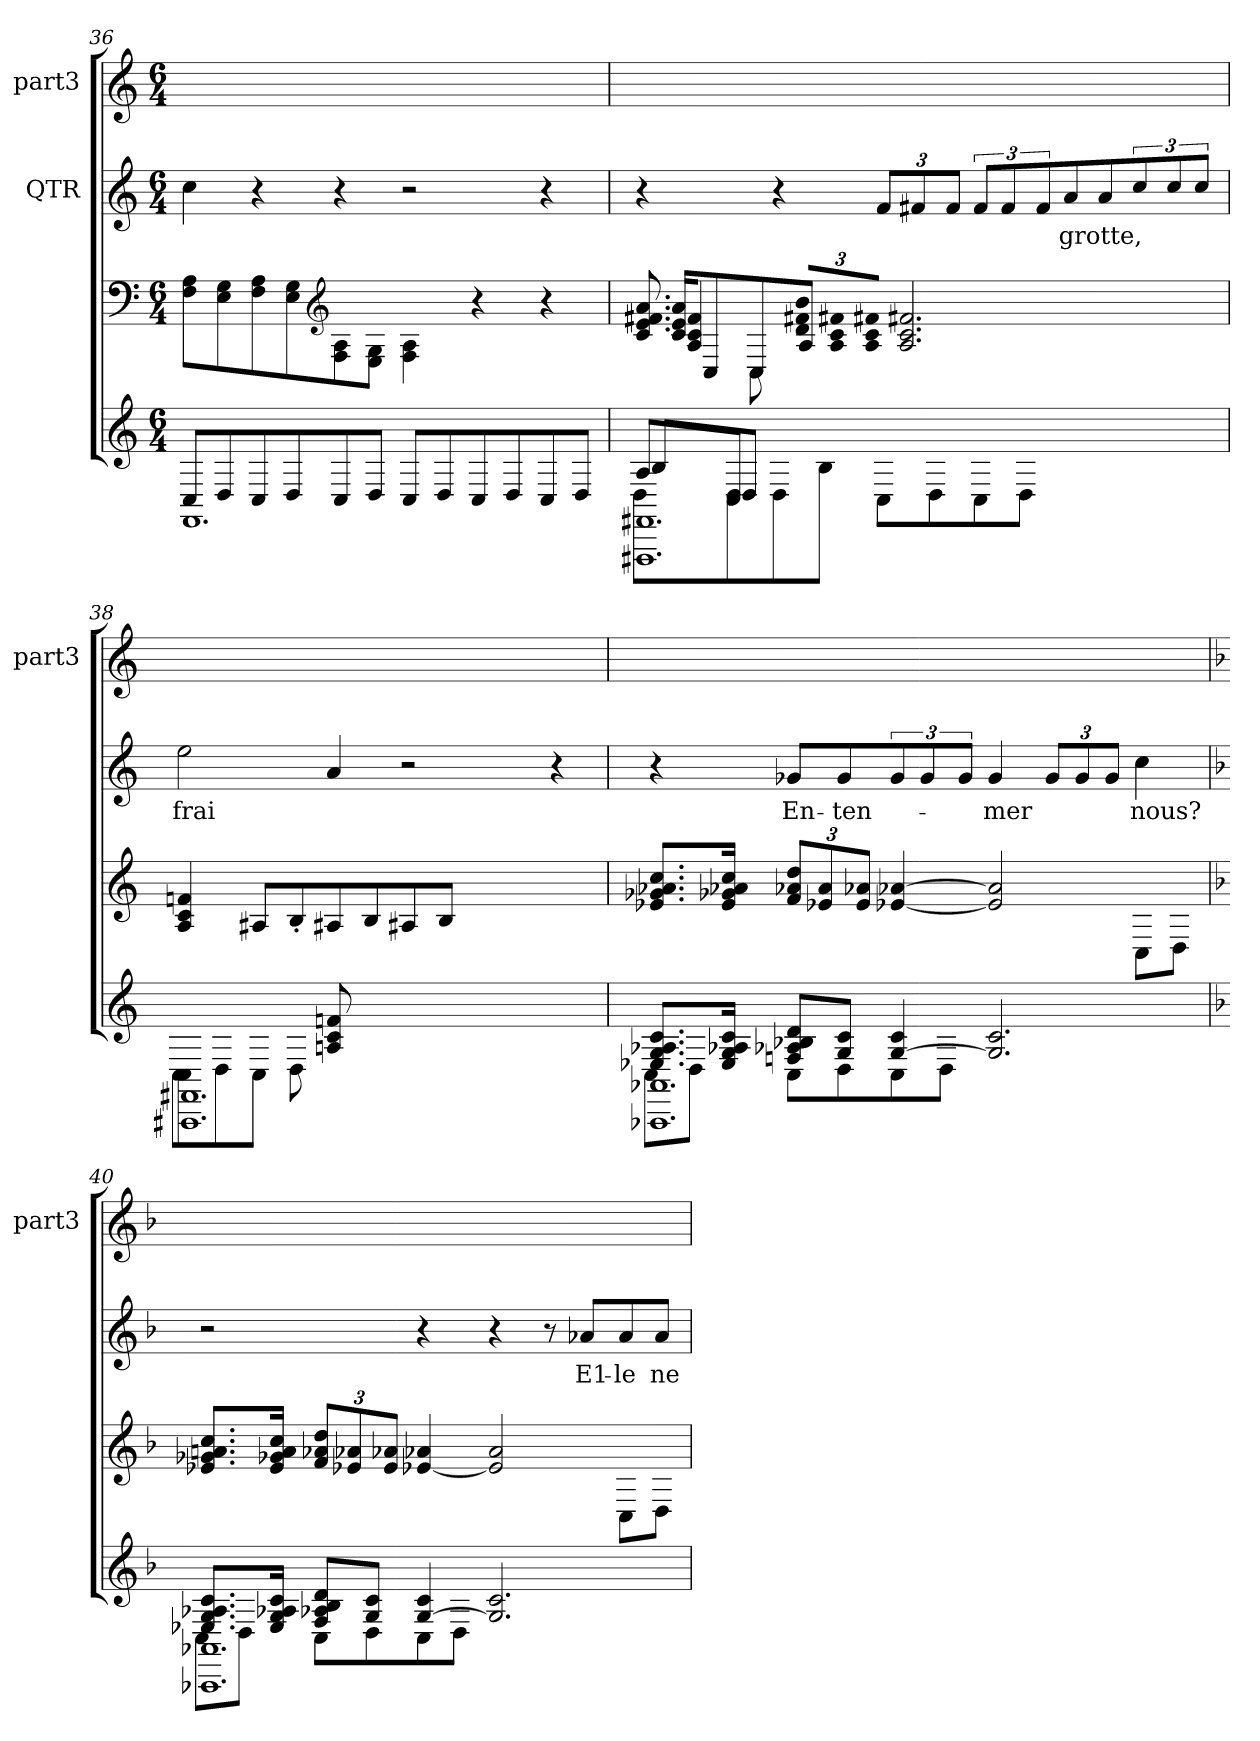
**kern	**kern	**kern	**text	**kern
*part3	*part3	*part2	*part2	*part1
*staff4	*staff3	*staff2	*staff2	*staff1
*	*	*I"QTR	*	*I"part3
*	*	*	*	*I'part3
!!LO:LB:g=z
*clefG2	*clefF4	*clefG2	*	*clefG2
*k[]	*k[]	*k[]	*	*k[]
*M6/4	*M6/4	*M6/4	*	*M6/4
=36	=36	=36	=36	=36
*^	*	*	*	*
8Ci/L	1.FFj/	8FZ\ 8AZ\L	4ccZ\	.	1.ryy
8Di/	.	8EZ\ 8GZ\	.	.	.
8Ci/	.	8FZ\ 8AZ\	4r	.	.
8Di/	.	8EZ\ 8GZ\	.	.	.
*	*	*clefG2	*	*	*
8Ci/	.	8FZ\ 8AZ\	4r	.	.
8Di/J	.	8EZ\ 8GZ\J	.	.	.
8Ci/L	.	4FZ\ 4AZ\	2r	.	.
8Di/	.	.	.	.	.
8Ci/	.	4r	.	.	.
8Di/	.	.	.	.	.
8Ci/	.	4r	4r	.	.
8Di/J	.	.	.	.	.
=37	=37	=37	=37	=37	=37
*^	*	*^	*	*	*
*	*	*^	*	*^	*	*	*
8A/J	8B/J	1.FFF#Xi/ 1.FF#Xi/	8DV\L	8.aZ/ 8.f#XZ/ 8.eZ/ 8.cZ/	16aj/ 16ej/ 16cj/	4f#XN/ 4cN/ 4AN/	4r	.	1.ryy
.	.	.	.	.	8Cj\L	.	.	.	.
8C\J	8D\J	.	8DV\	.	.	.	.	.	.
.	.	.	.	8CZ\	8Cj\J	.	.	.	.
1ryy	1ryy	.	8DV\J	.	.	1ryy	4r	.	.
!	!	!	!	!LO:N:vis=8	!	!	!	!	!
.	.	.	.	12bZ/ 12f#XZ/ 12dZ/L	8Aj/J	.	.	.	.
.	.	.	8BV/J	.	.	.	.	.	.
!	!	!	!	!LO:N:vis=8	!	!	!	!	!
.	.	.	.	12f#XZ/ 12cZ/ 12AZ/	.	.	.	.	.
.	.	.	.	.	1ryy	.	.	.	.
!	!	!	!	!LO:N:vis=8	!	!	!	!	!
.	.	.	.	12f#XZ/ 12cZ/ 12AZ/J	.	.	.	.	.
.	.	.	8CV\L	.	.	.	12fZ/L	.	.
.	.	.	.	2.AZ/ 2.f#XZ/ 2.cZ/	.	.	.	.	.
.	.	.	.	.	.	.	12f#XZ/	.	.
.	.	.	8DV\	.	.	.	.	.	.
.	.	.	.	.	.	.	12f#Z/J	.	.
.	.	.	8CV\	.	.	.	12f#Z/L	.	.
.	.	.	.	.	.	.	12f#Z/	.	.
.	.	.	8DV\J	.	.	.	.	.	.
.	.	.	.	.	.	.	12f#Z/	.	.
.	.	.	2ryy	.	.	.	8aZ/	grotte,	.
.	.	.	.	.	.	.	8aZ/	.	.
4ryy	4ryy	.	.	.	.	4ryy	12ccZ/	.	.
.	.	.	.	8.ryy	.	.	.	.	.
.	.	.	.	.	.	.	12ccZ/	.	.
.	.	.	.	.	.	.	12ccZ/J	.	.
.	.	.	.	.	16ryy	.	.	.	.
*	*	*v	*v	*	*	*	*	*	*
*	*	*	*v	*v	*v	*	*	*
!!LO:LB:g=z
=38	=38	=38	=38	=38	=38	=38
8CV\J	1.AAA#XZ/ 1.FF#XZ/	8Ci\L	4fnj/ 4cj/ 4Aj/	2eeZ\	frai	1.ryy
1ryy	.	8Di\	.	.	.	.
.	.	8Ci\J	8A#Xj/L	.	.	.
.	.	8Di\	8B'>'>'>j/	.	.	.
.	.	8fni/ 8ci/ 8Ani/	8A#Xj/	4aZ/	.	.
.	.	2..ryy	8Bj/	.	.	.
.	.	.	8A#Xj/	2r	.	.
.	.	.	8Bj/J	.	.	.
.	.	.	2ryy	.	.	.
4.ryy	.	.	.	.	.	.
.	.	.	.	4r	.	.
=39	=39	=39	=39	=39	=39	=39
8.ci/ 8.A-Xi/ 8.Gi/ 8.E-i/L	1.AAA-Xj/ 1.AA-Xj/	8CV\L	8.ccZ/ 8.a-XZ/ 8.g-XZ/ 8.e-XZ/L	4r	.	1.ryy
.	.	8DV\J	.	.	.	.
16E-i/ 16ci/ 16A-Xi/ 16Gi/Jk	.	.	16ccZ/ 16a-XZ/ 16g-XZ/ 16e-Z/Jk	.	.	.
8Fni/ 8di/ 8B-i/ 8A-Xi/L	.	8CV\L	12fZ/ 12ddZ/ 12a-XZ/L	8g-XZ/L	En-	.
.	.	.	12a-Z/ 12e-XZ/	.	.	.
8ci/ 8Gi/J	.	8DV\	.	8g-Z/	ten-	.
.	.	.	12a-XZ/ 12e-Z/J	.	.	.
4ci/ [4Gi/	.	8CV\	[4a-XZ/ [4e-XZ/	12g-Z/	.	.
.	.	.	.	12g-Z/	.	.
.	.	8DV\J	.	.	.	.
.	.	.	.	12g-Z/J	.	.
2.ci/ 2.Gi]/	.	2.ryy	2e-Z]/ 2a-Z]/	4g-Z/	mer	.
.	.	.	.	12g-Z/L	.	.
.	.	.	.	12g-Z/	.	.
.	.	.	.	12g-Z/J	.	.
.	.	.	8CZ\L	4ccZ\	nous?	.
.	.	.	8DZ\J	.	.	.
!!LO:LB:g=z
=40	=40	=40	=40	=40	=40	=40
*k[b-]	*	*	*k[b-]	*k[b-]	*	*k[b-]
8.ci/ 8.A-Xi/ 8.Gi/ 8.E-Xi/L	1.AAA-Xj/ 1.AA-Xj/	8CV\L	8.ccZ/ 8.anZ/ 8.g-XZ/ 8.e-XZ/L	2r	.	1.ryy
.	.	8DV\J	.	.	.	.
16ci/ 16A-Xi/ 16Gi/ 16E-i/Jk	.	.	16ccZ/ 16aZ/ 16g-XZ/ 16e-Z/Jk	.	.	.
8di/ 8B-i/ 8A-Xi/ 8Fi/L	.	8CV\L	12ddZ/ 12a-XZ/ 12fZ/L	.	.	.
.	.	.	12a-XZ/ 12e-XZ/	.	.	.
8ci/ 8Gi/J	.	8DV\	.	.	.	.
.	.	.	12a-XZ/ 12e-Z/J	.	.	.
4ci/ [4Gi/	.	8CV\	4a-XZ/ [4e-XZ/	4r	.	.
.	.	8DV\J	.	.	.	.
2.ci/ 2.Gi]/	.	2.ryy	2a-Z/ 2e-Z]/	4r	.	.
.	.	.	.	8r	.	.
.	.	.	.	8a-XZ/L	E1-	.
.	.	.	8CZ\L	8a-Z/	le	.
.	.	.	8DZ\J	8a-Z/J	ne	.
*v	*v	*v	*	*	*	*
=	=	=	=	=
*-	*-	*-	*-	*-
